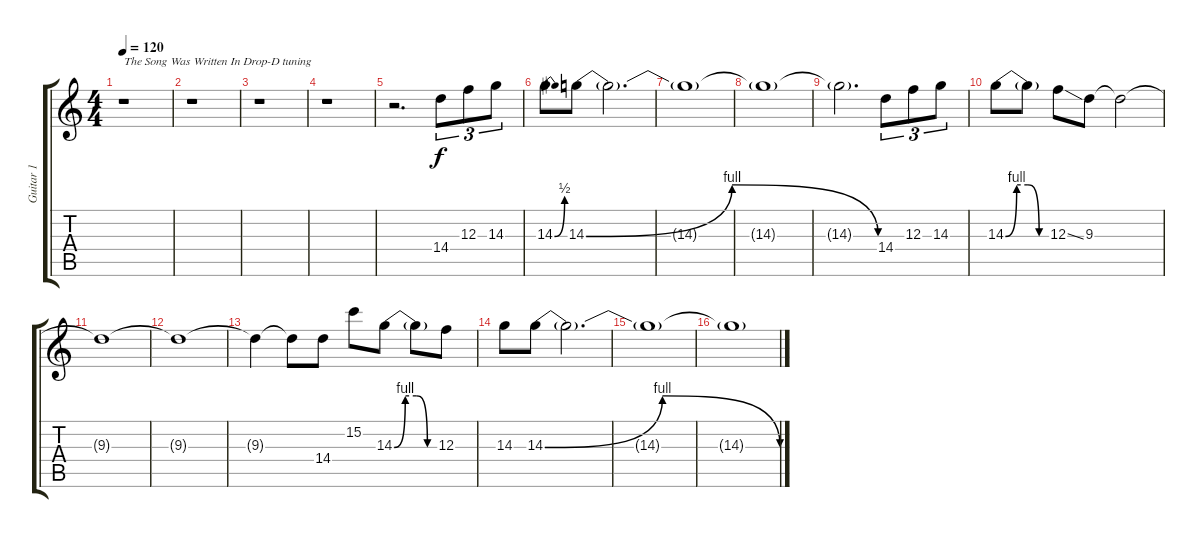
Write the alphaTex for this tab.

\track ("Guitar 1" "Guitar 1") {instrument distortionguitar}
\staff {score tabs}
\tuning (D4 A3 F3 C3 G2 D2) {hide}
\ts (4 4)
\tempo 120
\clef g2
\ks c
r.1{txt "The Song Was Written In Drop-D tuning" dy f instrument distortionguitar} |
r.1 |
r.1 |
r.1 |
r.2{d} 14.4.8{tu (3 2)} 12.3.8{tu (3 2)} 14.3.8{tu (3 2)} |
14.3{be (bend 0 0 60 2)}.8 14.3{be (bendrelease 0 0 15 4 50 4 60 0)}.8 14.3{t}.2{d} |
14.3{t}.1 |
14.3{t}.1 |
14.3{t}.2{d} 14.4.8{tu (3 2)} 12.3.8{tu (3 2)} 14.3.8{tu (3 2)} |
14.3{be (custom 0 0 15 4 30 4 45 0 60 0)}.8 14.3{t}.8 12.3{ss}.8 9.3.8 9.3{t}.2 |
9.3{t}.1 |
9.3{t}.1 |
9.3{t}.4 9.3{t}.8 14.4.8 15.2.8 14.3{be (custom 0 0 15 4 30 4 45 0 60 0)}.8 14.3{t}.8 12.3.8 |
14.3.8 14.3{be (bendrelease 0 0 15 4 50 4 60 0)}.8 14.3{t}.2{d} |
14.3{t}.1 |
14.3{t}.1
